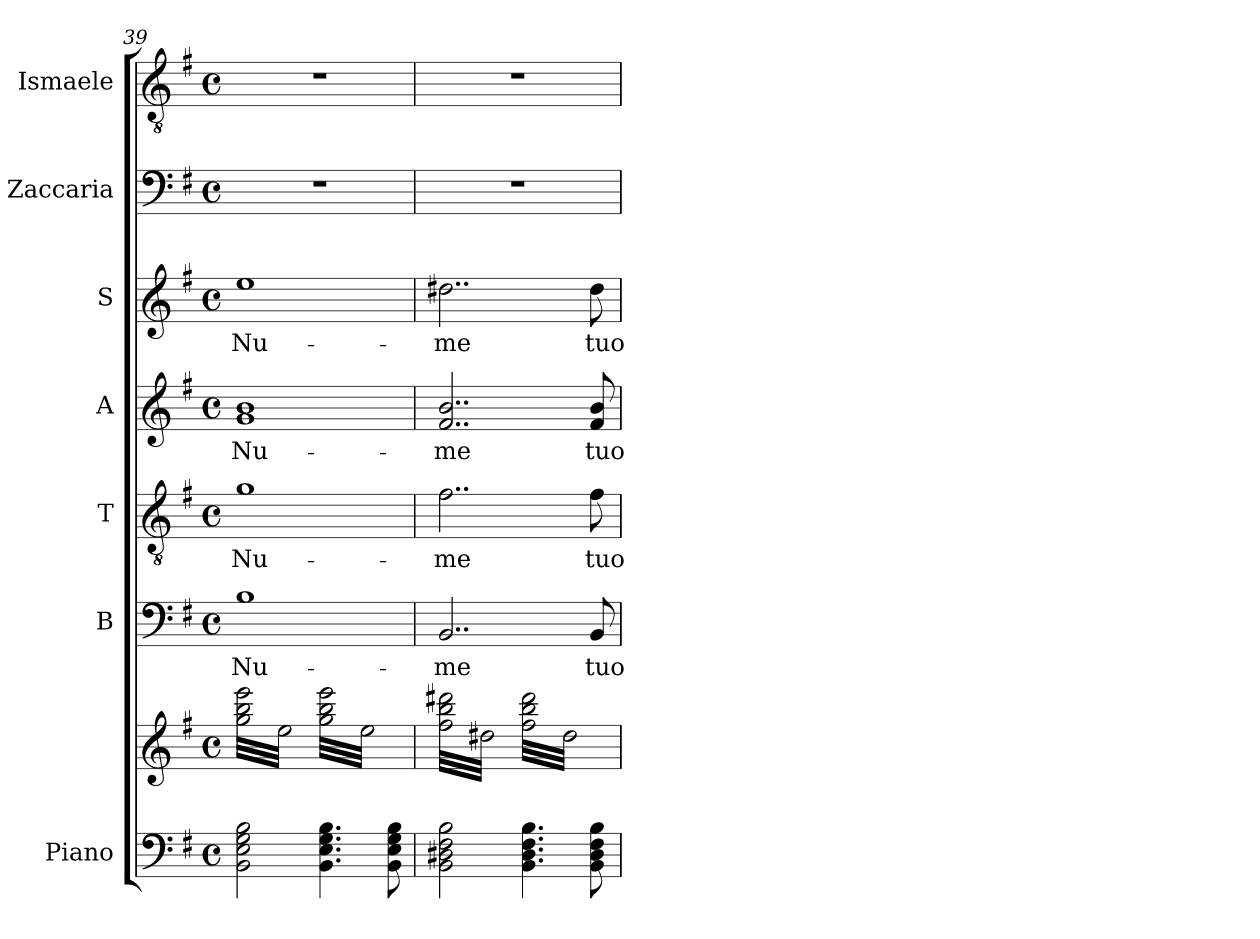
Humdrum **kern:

**kern	**kern	**kern	**text	**kern	**text	**kern	**text	**kern	**text	**kern	**kern
*part7	*part7	*part6	*part6	*part5	*part5	*part4	*part4	*part3	*part3	*part2	*part1
*staff8	*staff7	*staff6	*staff6	*staff5	*staff5	*staff4	*staff4	*staff3	*staff3	*staff2	*staff1
*I"Piano	*	*I"B	*	*I"T	*	*I"A	*	*I"S	*	*I"Zaccaria	*I"Ismaele
*I'Pno	*	*I'B	*	*I'T	*	*I'A	*	*I'S	*	*	*
*clefF4	*clefG2	*clefF4	*	*clefGv2	*	*clefG2	*	*clefG2	*	*clefF4	*clefGv2
*k[f#]	*k[f#]	*k[f#]	*	*k[f#]	*	*k[f#]	*	*k[f#]	*	*k[f#]	*k[f#]
*M4/4	*M4/4	*M4/4	*	*M4/4	*	*M4/4	*	*M4/4	*	*M4/4	*M4/4
*met(c)	*met(c)	*met(c)	*	*met(c)	*	*met(c)	*	*met(c)	*	*met(c)	*met(c)
=39	=39	=39	=39	=39	=39	=39	=39	=39	=39	=39	=39
!	!	!	!LO:LY:b	!	!LO:LY:b	!	!LO:LY:b	!	!LO:LY:b	!	!
*	*tremolo	*	*	*	*	*	*	*	*	*	*
2BB\ 2E\ 2G\ 2B\	32gg\ 32bb\ 32eee\LLL	1B	Nu-	1g	Nu-	1g 1b	Nu-	1ee	Nu-	1r	1r
.	32ee\	.	.	.	.	.	.	.	.	.	.
.	32gg\ 32bb\ 32eee\	.	.	.	.	.	.	.	.	.	.
.	32ee\	.	.	.	.	.	.	.	.	.	.
.	32gg\ 32bb\ 32eee\	.	.	.	.	.	.	.	.	.	.
.	32ee\	.	.	.	.	.	.	.	.	.	.
.	32gg\ 32bb\ 32eee\	.	.	.	.	.	.	.	.	.	.
.	32ee\	.	.	.	.	.	.	.	.	.	.
.	32gg\ 32bb\ 32eee\	.	.	.	.	.	.	.	.	.	.
.	32ee\	.	.	.	.	.	.	.	.	.	.
.	32gg\ 32bb\ 32eee\	.	.	.	.	.	.	.	.	.	.
.	32ee\	.	.	.	.	.	.	.	.	.	.
.	32gg\ 32bb\ 32eee\	.	.	.	.	.	.	.	.	.	.
.	32ee\	.	.	.	.	.	.	.	.	.	.
.	32gg\ 32bb\ 32eee\	.	.	.	.	.	.	.	.	.	.
.	32ee\JJJ	.	.	.	.	.	.	.	.	.	.
4.BB\ 4.E\ 4.G\ 4.B\	32gg\ 32bb\ 32eee\LLL	.	.	.	.	.	.	.	.	.	.
.	32ee\	.	.	.	.	.	.	.	.	.	.
.	32gg\ 32bb\ 32eee\	.	.	.	.	.	.	.	.	.	.
.	32ee\	.	.	.	.	.	.	.	.	.	.
.	32gg\ 32bb\ 32eee\	.	.	.	.	.	.	.	.	.	.
.	32ee\	.	.	.	.	.	.	.	.	.	.
.	32gg\ 32bb\ 32eee\	.	.	.	.	.	.	.	.	.	.
.	32ee\	.	.	.	.	.	.	.	.	.	.
.	32gg\ 32bb\ 32eee\	.	.	.	.	.	.	.	.	.	.
.	32ee\	.	.	.	.	.	.	.	.	.	.
.	32gg\ 32bb\ 32eee\	.	.	.	.	.	.	.	.	.	.
.	32ee\	.	.	.	.	.	.	.	.	.	.
8BB\ 8E\ 8G\ 8B\	32gg\ 32bb\ 32eee\	.	.	.	.	.	.	.	.	.	.
.	32ee\	.	.	.	.	.	.	.	.	.	.
.	32gg\ 32bb\ 32eee\	.	.	.	.	.	.	.	.	.	.
.	32ee\JJJ	.	.	.	.	.	.	.	.	.	.
=40	=40	=40	=40	=40	=40	=40	=40	=40	=40	=40	=40
!	!	!	!LO:LY:b	!	!LO:LY:b	!	!LO:LY:b	!	!LO:LY:b	!	!
2BB\ 2D#X\ 2F#\ 2B\	32ff#\ 32bb\ 32ddd#X\LLL	2..BB/	-me	2..f#\	-me	2..f#/ 2..b/	-me	2..dd#X\	-me	1r	1r
.	32dd#X\	.	.	.	.	.	.	.	.	.	.
.	32ff#\ 32bb\ 32ddd#X\	.	.	.	.	.	.	.	.	.	.
.	32dd#X\	.	.	.	.	.	.	.	.	.	.
.	32ff#\ 32bb\ 32ddd#X\	.	.	.	.	.	.	.	.	.	.
.	32dd#X\	.	.	.	.	.	.	.	.	.	.
.	32ff#\ 32bb\ 32ddd#X\	.	.	.	.	.	.	.	.	.	.
.	32dd#X\	.	.	.	.	.	.	.	.	.	.
.	32ff#\ 32bb\ 32ddd#X\	.	.	.	.	.	.	.	.	.	.
.	32dd#X\	.	.	.	.	.	.	.	.	.	.
.	32ff#\ 32bb\ 32ddd#X\	.	.	.	.	.	.	.	.	.	.
.	32dd#X\	.	.	.	.	.	.	.	.	.	.
.	32ff#\ 32bb\ 32ddd#X\	.	.	.	.	.	.	.	.	.	.
.	32dd#X\	.	.	.	.	.	.	.	.	.	.
.	32ff#\ 32bb\ 32ddd#X\	.	.	.	.	.	.	.	.	.	.
.	32dd#X\JJJ	.	.	.	.	.	.	.	.	.	.
4.BB\ 4.D#\ 4.F#\ 4.B\	32ff#\ 32bb\ 32ddd#\LLL	.	.	.	.	.	.	.	.	.	.
.	32dd#\	.	.	.	.	.	.	.	.	.	.
.	32ff#\ 32bb\ 32ddd#\	.	.	.	.	.	.	.	.	.	.
.	32dd#\	.	.	.	.	.	.	.	.	.	.
.	32ff#\ 32bb\ 32ddd#\	.	.	.	.	.	.	.	.	.	.
.	32dd#\	.	.	.	.	.	.	.	.	.	.
.	32ff#\ 32bb\ 32ddd#\	.	.	.	.	.	.	.	.	.	.
.	32dd#\	.	.	.	.	.	.	.	.	.	.
.	32ff#\ 32bb\ 32ddd#\	.	.	.	.	.	.	.	.	.	.
.	32dd#\	.	.	.	.	.	.	.	.	.	.
.	32ff#\ 32bb\ 32ddd#\	.	.	.	.	.	.	.	.	.	.
.	32dd#\	.	.	.	.	.	.	.	.	.	.
!	!	!	!LO:LY:b	!	!LO:LY:b	!	!LO:LY:b	!	!LO:LY:b	!	!
8BB\ 8D#\ 8F#\ 8B\	32ff#\ 32bb\ 32ddd#\	8BB/	tuo-	8f#\	tuo-	8f#/ 8b/	tuo-	8dd#\	tuo-	.	.
.	32dd#\	.	.	.	.	.	.	.	.	.	.
.	32ff#\ 32bb\ 32ddd#\	.	.	.	.	.	.	.	.	.	.
.	32dd#\JJJ	.	.	.	.	.	.	.	.	.	.
*	*Xtremolo	*	*	*	*	*	*	*	*	*	*
.	.	.	.	.	.	.	.	.	.	.	.
.	.	.	.	.	.	.	.	.	.	.	.
.	.	.	.	.	.	.	.	.	.	.	.
.	.	.	.	.	.	.	.	.	.	.	.
.	.	.	.	.	.	.	.	.	.	.	.
.	.	.	.	.	.	.	.	.	.	.	.
.	.	.	.	.	.	.	.	.	.	.	.
.	.	.	.	.	.	.	.	.	.	.	.
=	=	=	=	=	=	=	=	=	=	=	=
*-	*-	*-	*-	*-	*-	*-	*-	*-	*-	*-	*-
